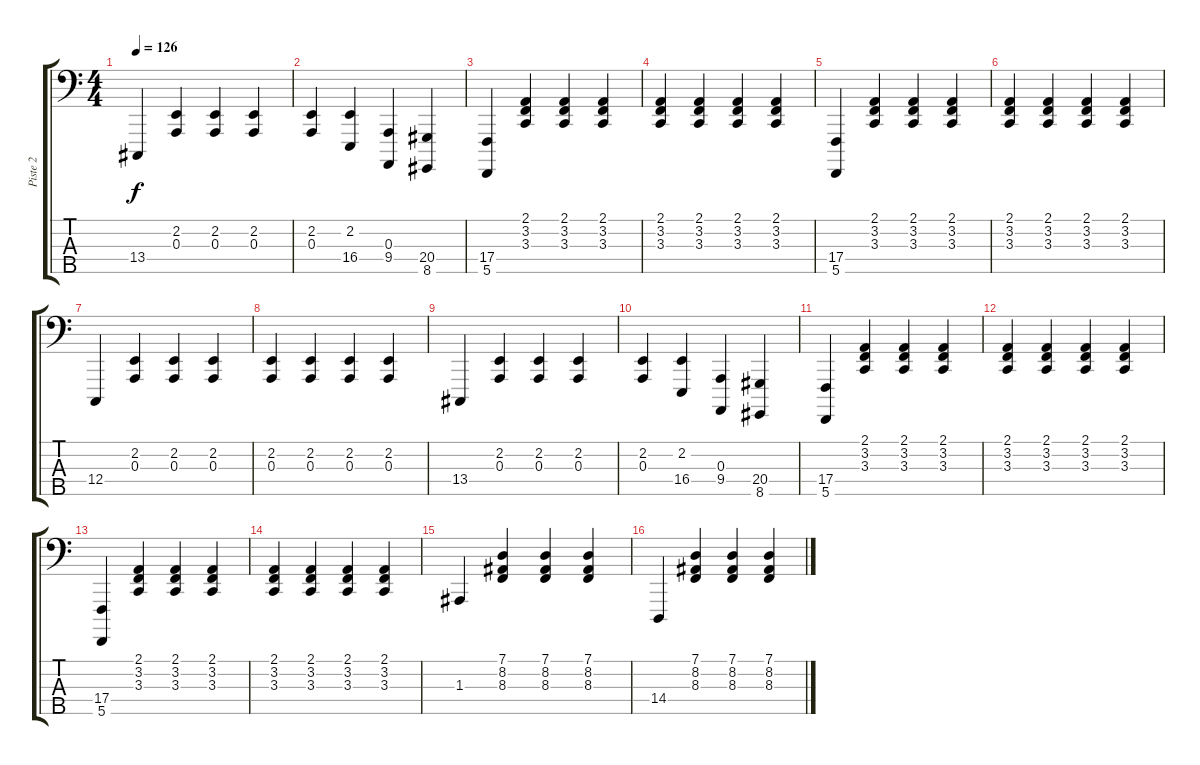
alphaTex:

\track ("Piste 2" "Piste 2") {instrument acousticgrandpiano}
\staff {score tabs}
\tuning (G2 D2 A1 C0 C0) {hide}
\ts (4 4)
\tempo 126
\clef f4
\ks c
13.4.4{dy f} (2.2 0.3).4 (2.2 0.3).4 (2.2 0.3).4 |
(2.2 0.3).4 (2.2 16.4).4 (0.3 9.4).4 (20.4 8.5).4 |
(17.4 5.5).4 (2.1 3.2 3.3).4 (2.1 3.2 3.3).4 (2.1 3.2 3.3).4 |
(2.1 3.2 3.3).4 (2.1 3.2 3.3).4 (2.1 3.2 3.3).4 (2.1 3.2 3.3).4 |
(17.4 5.5).4 (2.1 3.2 3.3).4 (2.1 3.2 3.3).4 (2.1 3.2 3.3).4 |
(2.1 3.2 3.3).4 (2.1 3.2 3.3).4 (2.1 3.2 3.3).4 (2.1 3.2 3.3).4 |
12.4.4 (2.2 0.3).4 (2.2 0.3).4 (2.2 0.3).4 |
(2.2 0.3).4 (2.2 0.3).4 (2.2 0.3).4 (2.2 0.3).4 |
13.4.4 (2.2 0.3).4 (2.2 0.3).4 (2.2 0.3).4 |
(2.2 0.3).4 (2.2 16.4).4 (0.3 9.4).4 (20.4 8.5).4 |
(17.4 5.5).4 (2.1 3.2 3.3).4 (2.1 3.2 3.3).4 (2.1 3.2 3.3).4 |
(2.1 3.2 3.3).4 (2.1 3.2 3.3).4 (2.1 3.2 3.3).4 (2.1 3.2 3.3).4 |
(17.4 5.5).4 (2.1 3.2 3.3).4 (2.1 3.2 3.3).4 (2.1 3.2 3.3).4 |
(2.1 3.2 3.3).4 (2.1 3.2 3.3).4 (2.1 3.2 3.3).4 (2.1 3.2 3.3).4 |
1.3.4 (7.1 8.2 8.3).4 (7.1 8.2 8.3).4 (7.1 8.2 8.3).4 |
14.4.4 (7.1 8.2 8.3).4 (7.1 8.2 8.3).4 (7.1 8.2 8.3).4
